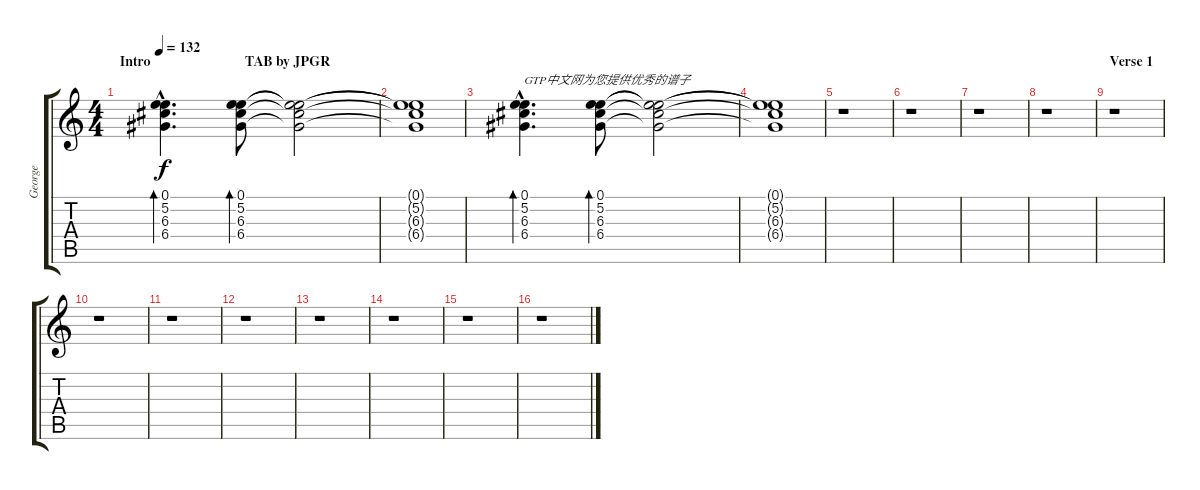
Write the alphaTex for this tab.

\track ("George" "George") {instrument electricguitarclean}
\staff {score tabs}
\tuning (E4 B3 G3 D3 A2 E2) {hide}
\ts (4 4)
\section ("" "Intro                           TAB by JPGR")
\tempo 132
\clef g2
\ks c
(0.1{hac} 5.2{hac} 6.3{hac} 6.4{hac}).4{d bd 60 dy f instrument electricguitarclean} (0.1 5.2 6.3 6.4).8{bd 60} (0.1{t} 5.2{t} 6.3{t} 6.4{t}).2 |
(0.1{t} 5.2{t} 6.3{t} 6.4{t}).1 |
(0.1{hac} 5.2{hac} 6.3{hac} 6.4{hac}).4{d bd 60 txt "GTP中文网为您提供优秀的谱子"} (0.1 5.2 6.3 6.4).8{bd 60} (0.1{t} 5.2{t} 6.3{t} 6.4{t}).2 |
(0.1{t} 5.2{t} 6.3{t} 6.4{t}).1 |
r.1 |
r.1 |
r.1 |
r.1 |
\section ("" "Verse 1")
r.1 |
r.1 |
r.1 |
r.1 |
r.1 |
r.1 |
r.1 |
r.1
